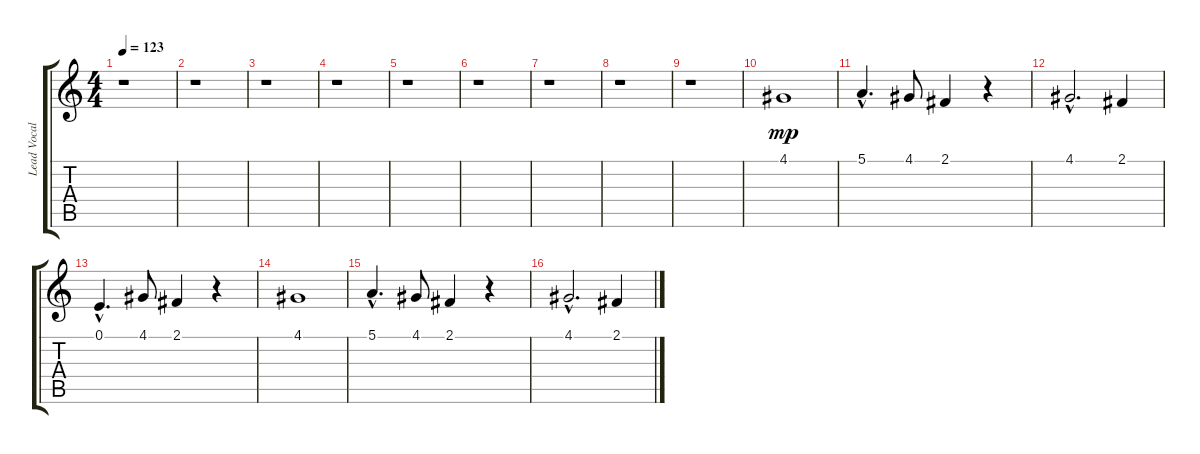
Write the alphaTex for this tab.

\track ("Lead Vocals" "Lead Vocal") {instrument accordion}
\staff {score tabs}
\tuning (E4 B3 G3 D3 A2 E2) {hide}
\ts (4 4)
\tempo 123
\clef g2
\ks c
r.1{dy fff} |
r.1 |
r.1 |
r.1 |
r.1 |
r.1 |
r.1 |
r.1 |
r.1 |
4.1.1{dy mp instrument choiraahs} |
5.1{hac}.4{d} 4.1.8 2.1.4 r.4 |
4.1{hac}.2{d} 2.1.4 |
0.1{hac}.4{d} 4.1.8 2.1.4 r.4 |
4.1.1 |
5.1{hac}.4{d} 4.1.8 2.1.4 r.4 |
4.1{hac}.2{d} 2.1.4
